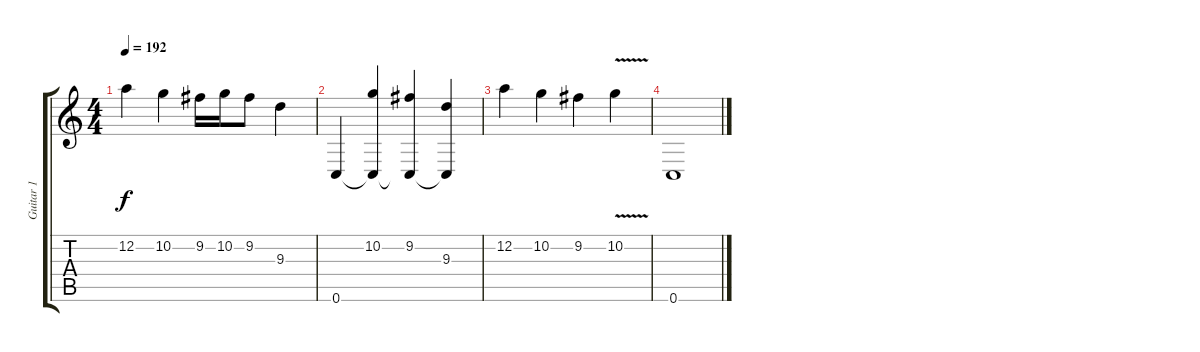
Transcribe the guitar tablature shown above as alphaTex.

\track ("Guitar 1" "Guitar 1") {instrument distortionguitar}
\staff {score tabs}
\tuning (D4 A3 F3 C3 G2 C2) {hide}
\ts (4 4)
\tempo 192
\clef g2
\ks c
12.2.4{dy f} 10.2.4 9.2.16 10.2.16 9.2.8 9.3.4 |
0.6.4 (10.2 0.6{t}).4 (9.2 0.6{t}).4 (9.3 0.6{t}).4 |
12.2.4 10.2.4 9.2.4 10.2{v}.4 |
0.6.1
